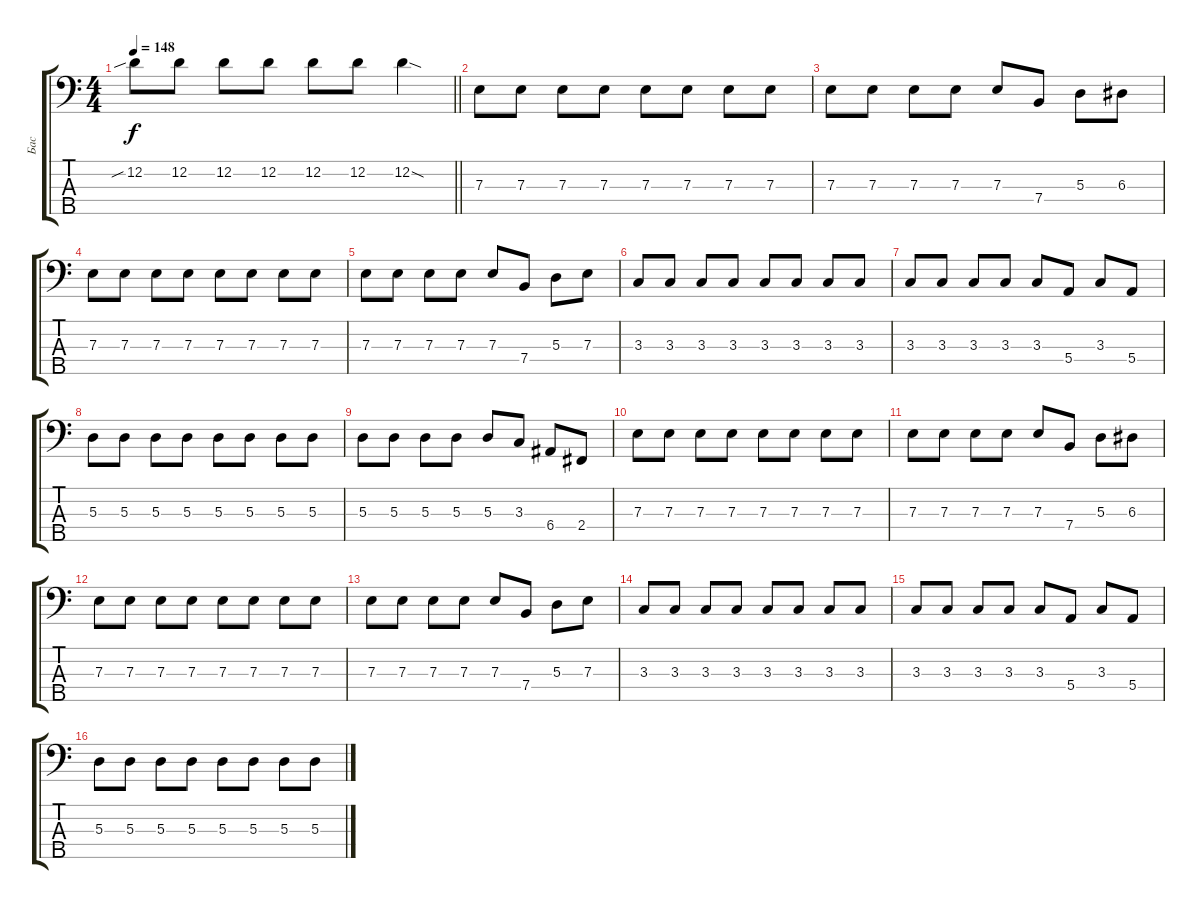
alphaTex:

\track ("Бас" "Бас") {instrument electricbassfinger}
\staff {score tabs}
\tuning (G2 D2 A1 E1 B0) {hide}
\ts (4 4)
\tempo 148
\clef f4
\barLineRight lightlight
\ks c
12.2{sib}.8{dy f} 12.2.8 12.2.8 12.2.8 12.2.8 12.2.8 12.2{sod}.4 |
7.3.8 7.3.8 7.3.8 7.3.8 7.3.8 7.3.8 7.3.8 7.3.8 |
7.3.8 7.3.8 7.3.8 7.3.8 7.3.8 7.4.8 5.3.8 6.3.8 |
7.3.8 7.3.8 7.3.8 7.3.8 7.3.8 7.3.8 7.3.8 7.3.8 |
7.3.8 7.3.8 7.3.8 7.3.8 7.3.8 7.4.8 5.3.8 7.3.8 |
3.3.8 3.3.8 3.3.8 3.3.8 3.3.8 3.3.8 3.3.8 3.3.8 |
3.3.8 3.3.8 3.3.8 3.3.8 3.3.8 5.4.8 3.3.8 5.4.8 |
5.3.8 5.3.8 5.3.8 5.3.8 5.3.8 5.3.8 5.3.8 5.3.8 |
5.3.8 5.3.8 5.3.8 5.3.8 5.3.8 3.3.8 6.4.8 2.4.8 |
7.3.8 7.3.8 7.3.8 7.3.8 7.3.8 7.3.8 7.3.8 7.3.8 |
7.3.8 7.3.8 7.3.8 7.3.8 7.3.8 7.4.8 5.3.8 6.3.8 |
7.3.8 7.3.8 7.3.8 7.3.8 7.3.8 7.3.8 7.3.8 7.3.8 |
7.3.8 7.3.8 7.3.8 7.3.8 7.3.8 7.4.8 5.3.8 7.3.8 |
3.3.8 3.3.8 3.3.8 3.3.8 3.3.8 3.3.8 3.3.8 3.3.8 |
3.3.8 3.3.8 3.3.8 3.3.8 3.3.8 5.4.8 3.3.8 5.4.8 |
5.3.8 5.3.8 5.3.8 5.3.8 5.3.8 5.3.8 5.3.8 5.3.8
